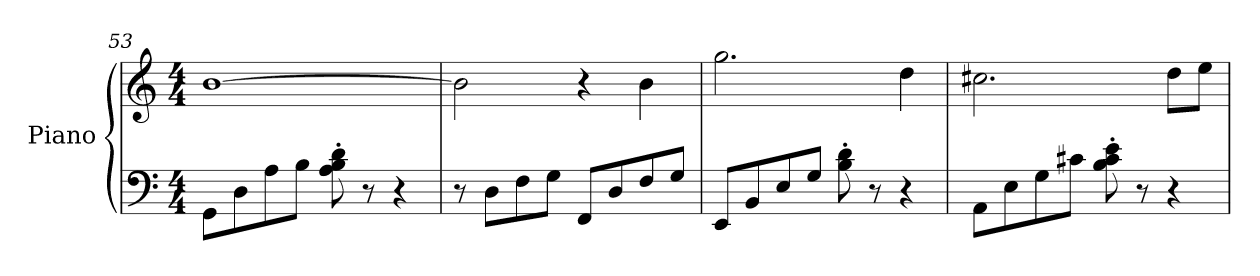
**kern	**kern
*part1	*part1
*staff2	*staff1
*I"Piano	*
*I'Pno.	*
!!LO:LB:g=z
*clefF4	*clefG2
*k[]	*k[]
*M4/4	*M4/4
=53	=53
8GG\L	[1b
8D\	.
8A\	.
8B\J	.
8A\' 8B\' 8d\'	.
8r	.
4r	.
=54	=54
8r	2b\]
8D\L	.
8F\	.
8G\J	.
8FF/L	4r
8D/	.
8F/	4b\
8G/J	.
=55	=55
8EE/L	2.gg\
8BB/	.
8E/	.
8G/J	.
8B\' 8d\'	.
8r	.
4r	4dd\
=56	=56
8AA\L	2.cc#X\
8E\	.
8G\	.
8c#X\J	.
8B\' 8c#\' 8e\'	.
8r	.
4r	8dd\L
.	8ee\J
=	=
*-	*-
